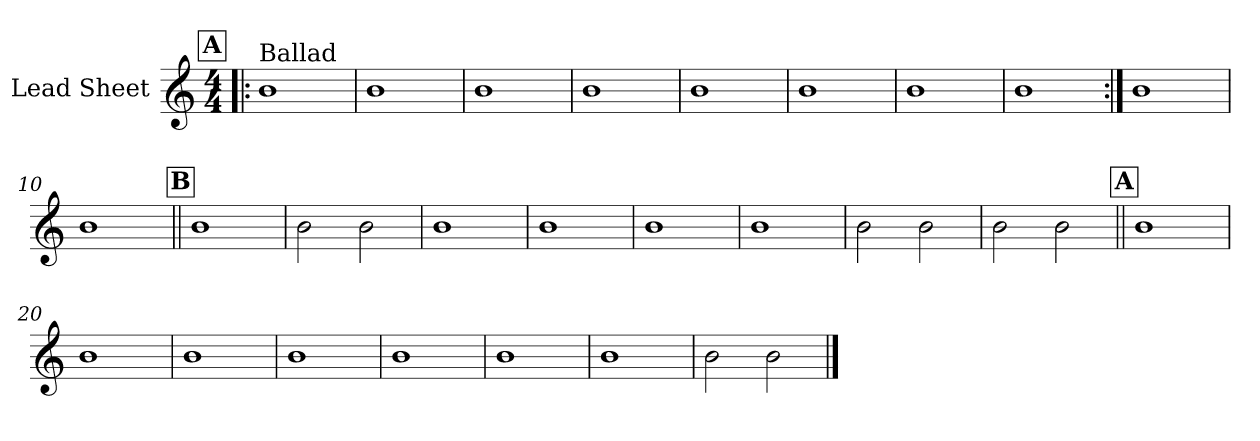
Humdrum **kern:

**kern
*part1
*staff1
*I"Lead Sheet
*clefG2
*k[]
*M4/4
!!LO:REH:place=s1:a:fs=14:t=A
=1!|:
!LO:TX:a:t=Ballad
1b
=2
1b
=3
1b
=4
1b
!!LO:LB:g=z
=5
1b
=6
1b
=7
1b
=8
1b
!!LO:LB:g=z
=9:|!
1b
=10
1b
!!LO:LB:g=z
!!LO:REH:place=s1:a:fs=14:t=B
=11||
1b
=12
2b\
2b\
=13
1b
=14
1b
!!LO:LB:g=z
=15
1b
=16
1b
=17
2b\
2b\
=18
2b\
2b\
!!LO:LB:g=z
!!LO:REH:place=s1:a:fs=14:t=A
=19||
1b
=20
1b
=21
1b
=22
1b
!!LO:LB:g=z
=23
1b
=24
1b
=25
1b
=26
2b\
2b\
==
*-
